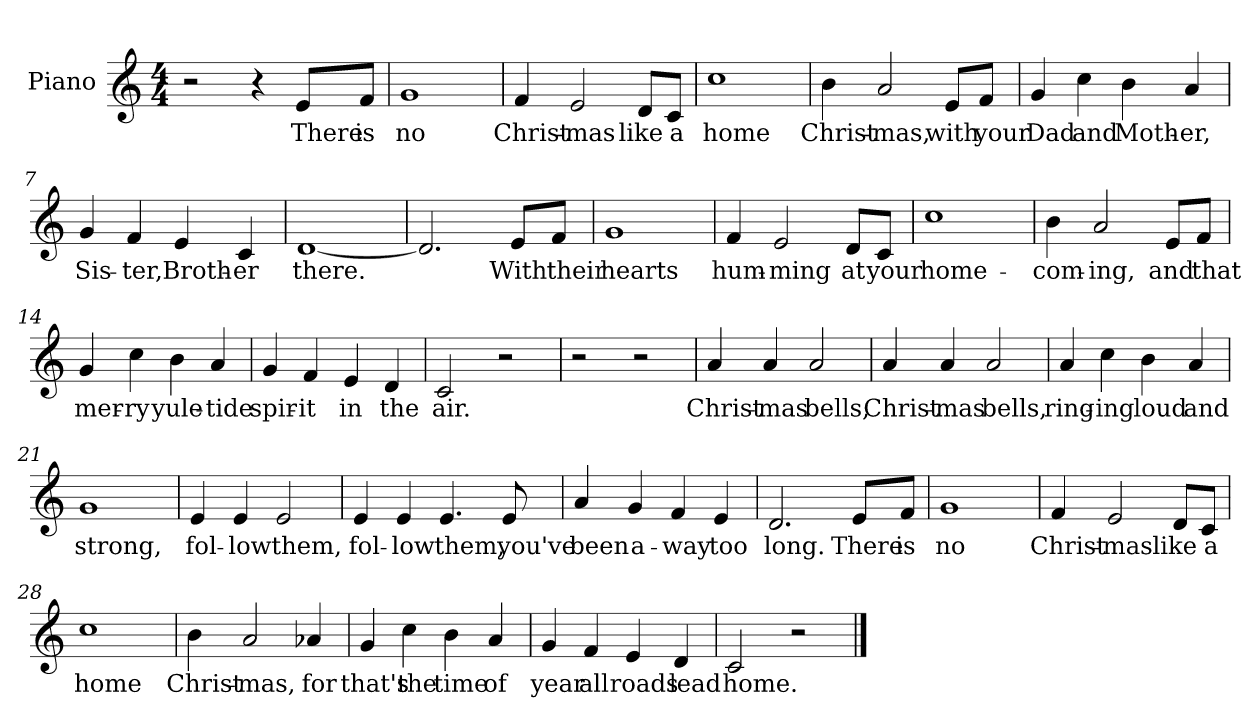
**kern	**text
*part1	*part1
*staff1	*staff1
*I"Piano	*
*I'Pno.	*
*clefG2	*
*k[]	*
*C:	*
*M4/4	*
=1	=1
2r	.
4r	.
8e/L	There
8f/J	is
=2	=2
1g	no
=3	=3
4f/	Christ-
2e/	-mas
8d/L	like
8c/J	a
=4	=4
1cc	home
!!LO:LB:g=z
=5	=5
4b\	Christ-
2a/	-mas,
8e/L	with
8f/J	your
=6	=6
4g/	Dad
4cc\	and
4b\	Moth-
4a/	-er,
=7	=7
4g/	Sis-
4f/	-ter,
4e/	Broth-
4c/	-er
=8	=8
[1d	there.
!!LO:LB:g=z
=9	=9
2.d/]	.
8e/L	With
8f/J	their
=10	=10
1g	hearts
=11	=11
4f/	hum-
2e/	-ming
8d/L	at
8c/J	your
=12	=12
1cc	home-
!!LO:LB:g=z
=13	=13
4b\	-com-
2a/	-ing,
8e/L	and
8f/J	that
=14	=14
4g/	mer-
4cc\	-ry
4b\	yule-
4a/	-tide
=15	=15
4g/	spir-
4f/	-it
4e/	in
4d/	the
=16	=16
2c/	air.
2r	.
!!LO:LB:g=z
=17	=17
2r	.
2r	.
=18	=18
4a/	Christ-
4a/	-mas
2a/	bells,
=19	=19
4a/	Christ-
4a/	-mas
2a/	bells,
=20	=20
4a/	ring-
4cc\	-ing
4b\	loud
4a/	and
!!LO:LB:g=z
=21	=21
1g	strong,
=22	=22
4e/	fol-
4e/	-low
2e/	them,
=23	=23
4e/	fol-
4e/	-low
4.e/	them,
8e/	you've
=24	=24
4a/	been
4g/	a-
4f/	-way
4e/	too
!!LO:LB:g=z
=25	=25
2.d/	long.
8e/L	There
8f/J	is
=26	=26
1g	no
=27	=27
4f/	Christ-
2e/	-mas
8d/L	like
8c/J	a
=28	=28
1cc	home
!!LO:LB:g=z
=29	=29
4b\	Christ-
2a/	-mas,
4a-X/	for
=30	=30
4g/	that's
4cc\	the
4b\	time
4a/	of
=31	=31
4g/	year
4f/	all
4e/	roads
4d/	lead
=32	=32
2c/	home.
2r	.
==	==
*-	*-
